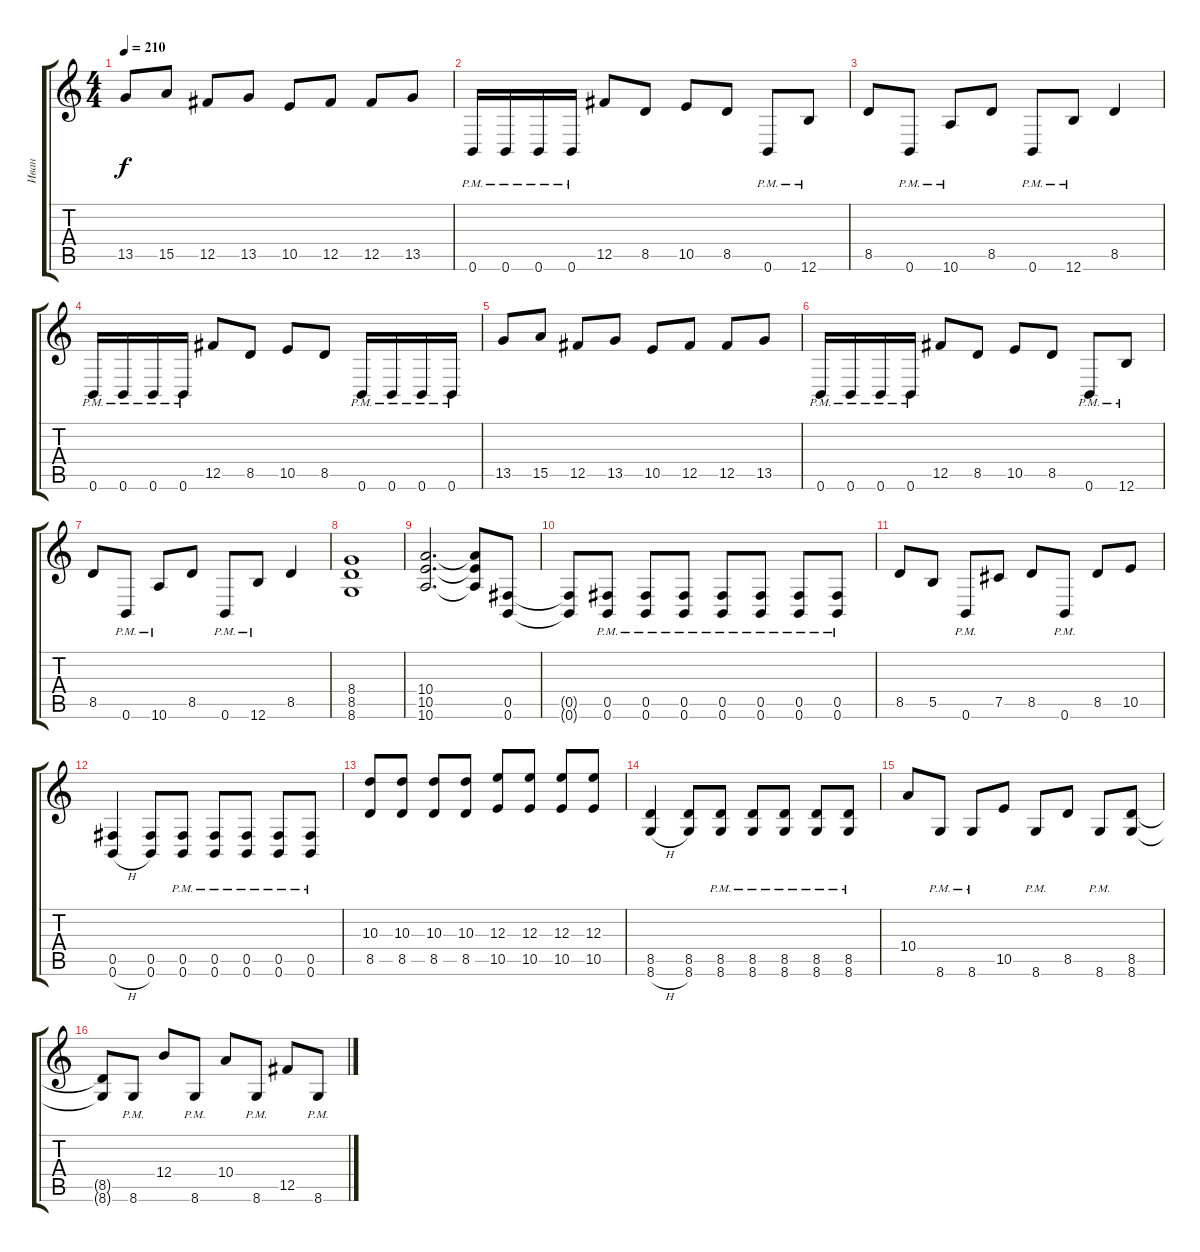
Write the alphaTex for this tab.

\track ("Иван" "Иван") {instrument distortionguitar}
\staff {score tabs}
\tuning (Db4 Ab3 E3 B2 Gb2 B1) {hide}
\ts (4 4)
\tempo 210
\clef g2
\ks c
13.5.8{dy f} 15.5.8 12.5.8 13.5.8 10.5.8 12.5.8 12.5.8 13.5.8 |
0.6{pm}.16 0.6{pm}.16 0.6{pm}.16 0.6{pm}.16 12.5.8 8.5.8 10.5.8 8.5.8 0.6{pm}.8 12.6{pm}.8 |
8.5.8 0.6{pm}.8 10.6{pm}.8 8.5.8 0.6{pm}.8 12.6{pm}.8 8.5.4 |
0.6{pm}.16 0.6{pm}.16 0.6{pm}.16 0.6{pm}.16 12.5.8 8.5.8 10.5.8 8.5.8 0.6{pm}.16 0.6{pm}.16 0.6{pm}.16 0.6{pm}.16 |
13.5.8 15.5.8 12.5.8 13.5.8 10.5.8 12.5.8 12.5.8 13.5.8 |
0.6{pm}.16 0.6{pm}.16 0.6{pm}.16 0.6{pm}.16 12.5.8 8.5.8 10.5.8 8.5.8 0.6{pm}.8 12.6{pm}.8 |
8.5.8 0.6{pm}.8 10.6{pm}.8 8.5.8 0.6{pm}.8 12.6{pm}.8 8.5.4 |
(8.4 8.5 8.6).1 |
(10.4 10.5 10.6).2{d} (10.4{t} 10.5{t} 10.6{t}).8 (0.5 0.6).8 |
(0.5{t} 0.6{t}).8 (0.5 0.6{pm}).8 (0.5 0.6{pm}).8 (0.5 0.6{pm}).8 (0.5 0.6{pm}).8 (0.5 0.6{pm}).8 (0.5 0.6{pm}).8 (0.5 0.6{pm}).8 |
8.5.8 5.5.8 0.6{pm}.8 7.5.8 8.5.8 0.6{pm}.8 8.5.8 10.5.8 |
(0.5 0.6{h}).4 (0.5 0.6).8 (0.5 0.6{pm}).8 (0.5 0.6{pm}).8 (0.5 0.6{pm}).8 (0.5 0.6{pm}).8 (0.5 0.6{pm}).8 |
(10.3 8.5).8 (10.3 8.5).8 (10.3 8.5).8 (10.3 8.5).8 (12.3 10.5).8 (12.3 10.5).8 (12.3 10.5).8 (12.3 10.5).8 |
(8.5 8.6{h}).4 (8.5 8.6).8 (8.5 8.6{pm}).8 (8.5 8.6{pm}).8 (8.5 8.6{pm}).8 (8.5 8.6{pm}).8 (8.5 8.6{pm}).8 |
10.4.8 8.6{pm}.8 8.6{pm}.8 10.5.8 8.6{pm}.8 8.5.8 8.6{pm}.8 (8.5 8.6).8 |
(8.5{t} 8.6{t}).8 8.6{pm}.8 12.4.8 8.6{pm}.8 10.4.8 8.6{pm}.8 12.5.8 8.6{pm}.8
